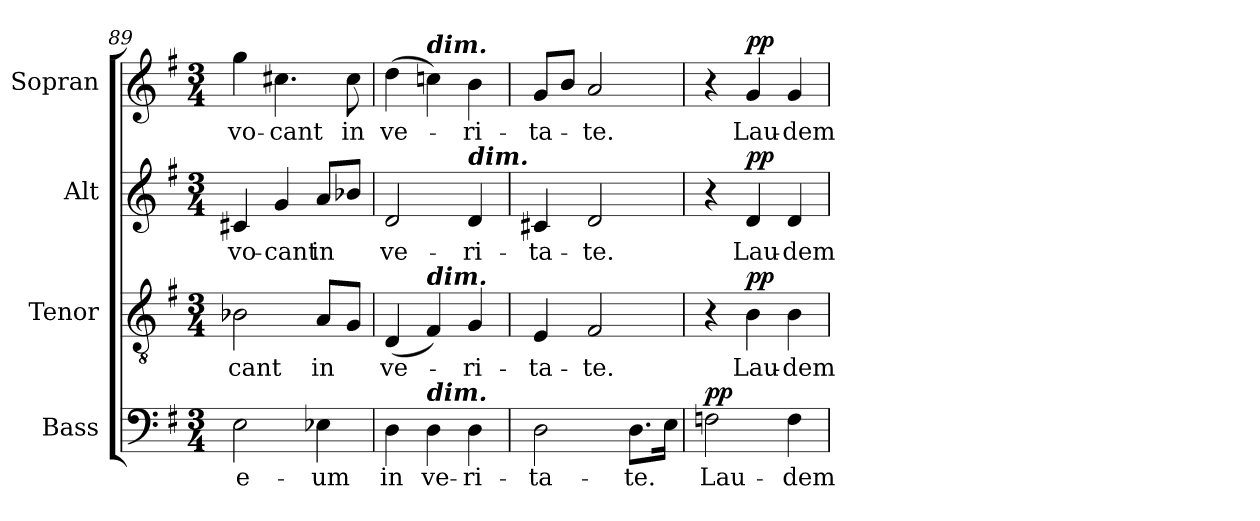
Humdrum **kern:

**kern	**text	**dynam	**kern	**text	**dynam	**kern	**text	**dynam	**kern	**text	**dynam
*part4	*part4	*part4	*part3	*part3	*part3	*part2	*part2	*part2	*part1	*part1	*part1
*staff4	*staff4	*staff4	*staff3	*staff3	*staff3	*staff2	*staff2	*staff2	*staff1	*staff1	*staff1
*I"Bass	*	*	*I"Tenor	*	*	*I"Alt	*	*	*I"Sopran	*	*
*I'B.	*	*	*I'T.	*	*	*I'A.	*	*	*I'S.	*	*
*clefF4	*	*	*clefGv2	*	*	*clefG2	*	*	*clefG2	*	*
*k[f#]	*	*	*k[f#]	*	*	*k[f#]	*	*	*k[f#]	*	*
*G:	*	*	*G:	*	*	*G:	*	*	*G:	*	*
*M3/4	*	*	*M3/4	*	*	*M3/4	*	*	*M3/4	*	*
=89	=89	=89	=89	=89	=89	=89	=89	=89	=89	=89	=89
!	!LO:LY:b	!	!	!LO:LY:b	!	!	!LO:LY:b	!	!	!LO:LY:b	!
2E\	e-	.	2B-X\	-cant	.	4c#X/	-vo-	.	4gg\	-vo-	.
!	!	!	!	!	!	!	!LO:LY:b	!	!	!LO:LY:b	!
.	.	.	.	.	.	4g/	-cant	.	4.cc#X\	-cant	.
!	!LO:LY:b	!	!	!LO:LY:b	!	!	!LO:LY:b	!	!	!	!
4E-X\	-um	.	8A/L	in	.	8a/L	in	.	.	.	.
!	!	!	!	!	!	!	!	!	!	!LO:LY:b	!
.	.	.	8G/J	.	.	8b-X/J	.	.	8cc#\	in	.
!!LO:PB:g=z
=90	=90	=90	=90	=90	=90	=90	=90	=90	=90	=90	=90
!	!LO:LY:b	!	!	!LO:LY:b	!	!	!LO:LY:b	!	!	!LO:LY:b	!
4D\	in	.	(<4D/	ve-	.	2d/	ve-	.	(>4dd\	ve-	.
!	!	!	!	!	!	!	!	!	!LO:TX:a:Bi:t=dim.	!	!
!	!	!	!LO:TX:a:Bi:t=dim.	!	!	!	!	!	!	!	!
!LO:TX:a:Bi:t=dim.	!	!	!	!	!	!	!	!	!	!	!
!	!LO:LY:b	!	!	!	!	!	!	!	!	!	!
4D\	ve-	.	4F#/)	.	.	.	.	.	4ccn\)	.	.
!	!	!	!	!	!	!LO:TX:a:Bi:t=dim.	!	!	!	!	!
!	!LO:LY:b	!	!	!LO:LY:b	!	!	!LO:LY:b	!	!	!LO:LY:b	!
4D\	-ri-	.	4G/	-ri-	.	4d/	-ri-	.	4b\	-ri-	.
=91	=91	=91	=91	=91	=91	=91	=91	=91	=91	=91	=91
!	!LO:LY:b	!	!	!LO:LY:b	!	!	!LO:LY:b	!	!	!LO:LY:b	!
2D\	-ta-	.	4E/	-ta-	.	4c#X/	-ta-	.	8g/L	-ta-	.
.	.	.	.	.	.	.	.	.	8b/J	.	.
!	!	!	!	!LO:LY:b	!	!	!LO:LY:b	!	!	!LO:LY:b	!
.	.	.	2F#/	-te.	.	2d/	-te.	.	2a/	-te.	.
!	!LO:LY:b	!	!	!	!	!	!	!	!	!	!
8.D\L	-te.	.	.	.	.	.	.	.	.	.	.
16E\Jk	.	.	.	.	.	.	.	.	.	.	.
=92	=92	=92	=92	=92	=92	=92	=92	=92	=92	=92	=92
!	!LO:LY:b	!LO:DY:a	!	!	!	!	!	!	!	!	!
2Fn\	Lau-	pp	4r	.	.	4r	.	.	4r	.	.
!	!	!	!	!LO:LY:b	!LO:DY:a	!	!LO:LY:b	!LO:DY:a	!	!LO:LY:b	!LO:DY:a
.	.	.	4B\	Lau-	pp	4d/	Lau-	pp	4g/	Lau-	pp
!	!LO:LY:b	!	!	!LO:LY:b	!	!	!LO:LY:b	!	!	!LO:LY:b	!
4F\	-dem	.	4B\	-dem	.	4d/	-dem	.	4g/	-dem	.
=	=	=	=	=	=	=	=	=	=	=	=
*-	*-	*-	*-	*-	*-	*-	*-	*-	*-	*-	*-
